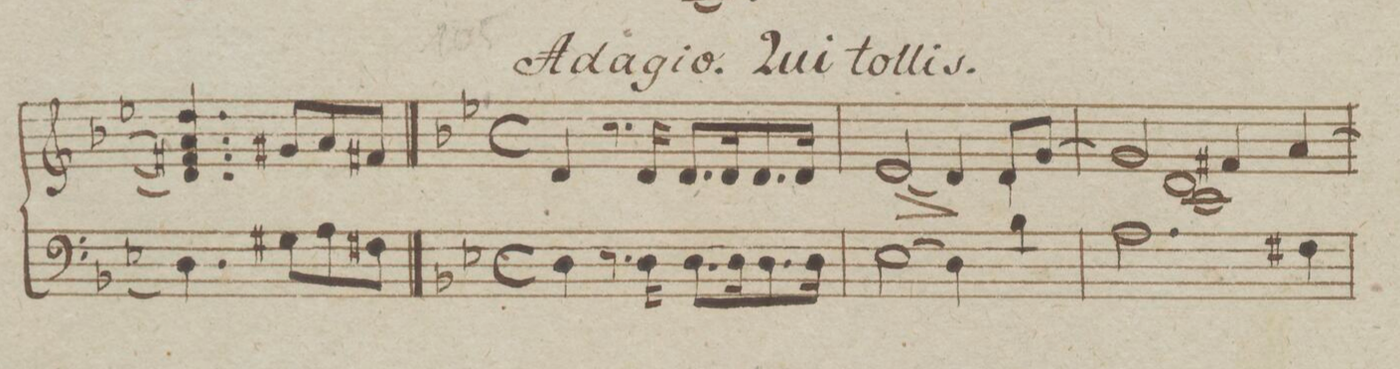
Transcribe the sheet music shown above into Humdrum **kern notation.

**kern	**dynam
*I"Organo	*
*clefF4	*
*k[b-e-]	*
*M3/4	*
4.D\]	.
8G#X\L	.
8A\	.
8F#X\J	.
=105||	=105||
*M4/4	*
*met(c)	*
*k[b-e-]	*
4D\	.
8.r	.
16D\	.
8.D\L	.
16D\K	.
8.D\	.
16D\Jk	.
=106	=106
(2E-\	.
4D\)	.
4B-\	.
=107	=107
2.A\	.
4F#X\	.
=108	=108
*-	*-
